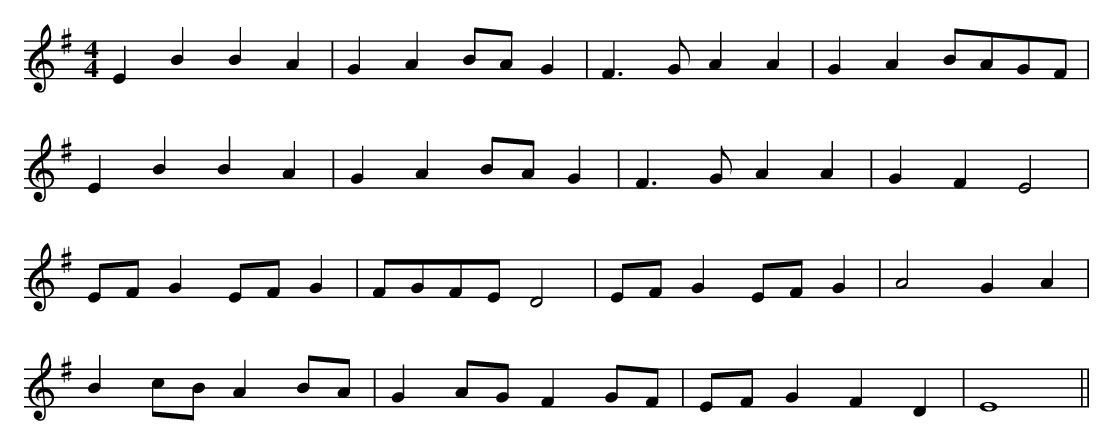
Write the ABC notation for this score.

X:1
M:4/4
K:Emin
 E2 B2 B2 A2| G2 A2 BA G2| F3 G A2 A2| G2 A2 BAGF|
 E2 B2 B2 A2| G2 A2 BA G2| F3 G A2 A2| G2 F2 E4|
 EF G2 EF G2| FGFE D4| EF G2 EF G2| A4 G2 A2|
 B2 cB A2 BA| G2 AG F2 GF| EF G2 F2 D2| E8 ||
